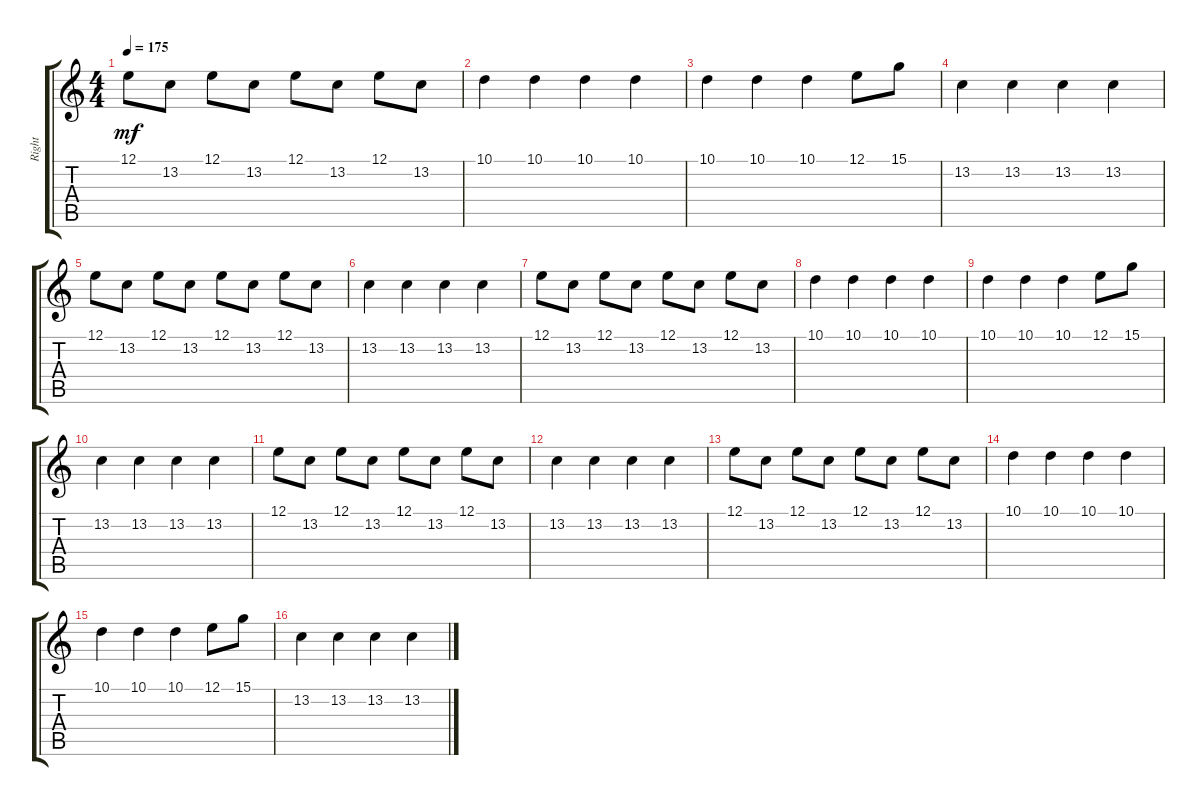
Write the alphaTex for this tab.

\track ("Right" "Right") {instrument lead1square}
\staff {score tabs}
\tuning (E4 B3 G3 D3 A2 E2) {hide}
\ts (4 4)
\tempo 175
\clef g2
\ks c
12.1.8{dy mf} 13.2.8 12.1.8 13.2.8 12.1.8 13.2.8 12.1.8 13.2.8 |
10.1.4 10.1.4 10.1.4 10.1.4 |
10.1.4 10.1.4 10.1.4 12.1.8 15.1.8 |
13.2.4 13.2.4 13.2.4 13.2.4 |
12.1.8 13.2.8 12.1.8 13.2.8 12.1.8 13.2.8 12.1.8 13.2.8 |
13.2.4 13.2.4 13.2.4 13.2.4 |
12.1.8 13.2.8 12.1.8 13.2.8 12.1.8 13.2.8 12.1.8 13.2.8 |
10.1.4 10.1.4 10.1.4 10.1.4 |
10.1.4 10.1.4 10.1.4 12.1.8 15.1.8 |
13.2.4 13.2.4 13.2.4 13.2.4 |
12.1.8 13.2.8 12.1.8 13.2.8 12.1.8 13.2.8 12.1.8 13.2.8 |
13.2.4 13.2.4 13.2.4 13.2.4 |
12.1.8 13.2.8 12.1.8 13.2.8 12.1.8 13.2.8 12.1.8 13.2.8 |
10.1.4 10.1.4 10.1.4 10.1.4 |
10.1.4 10.1.4 10.1.4 12.1.8 15.1.8 |
13.2.4 13.2.4 13.2.4 13.2.4
